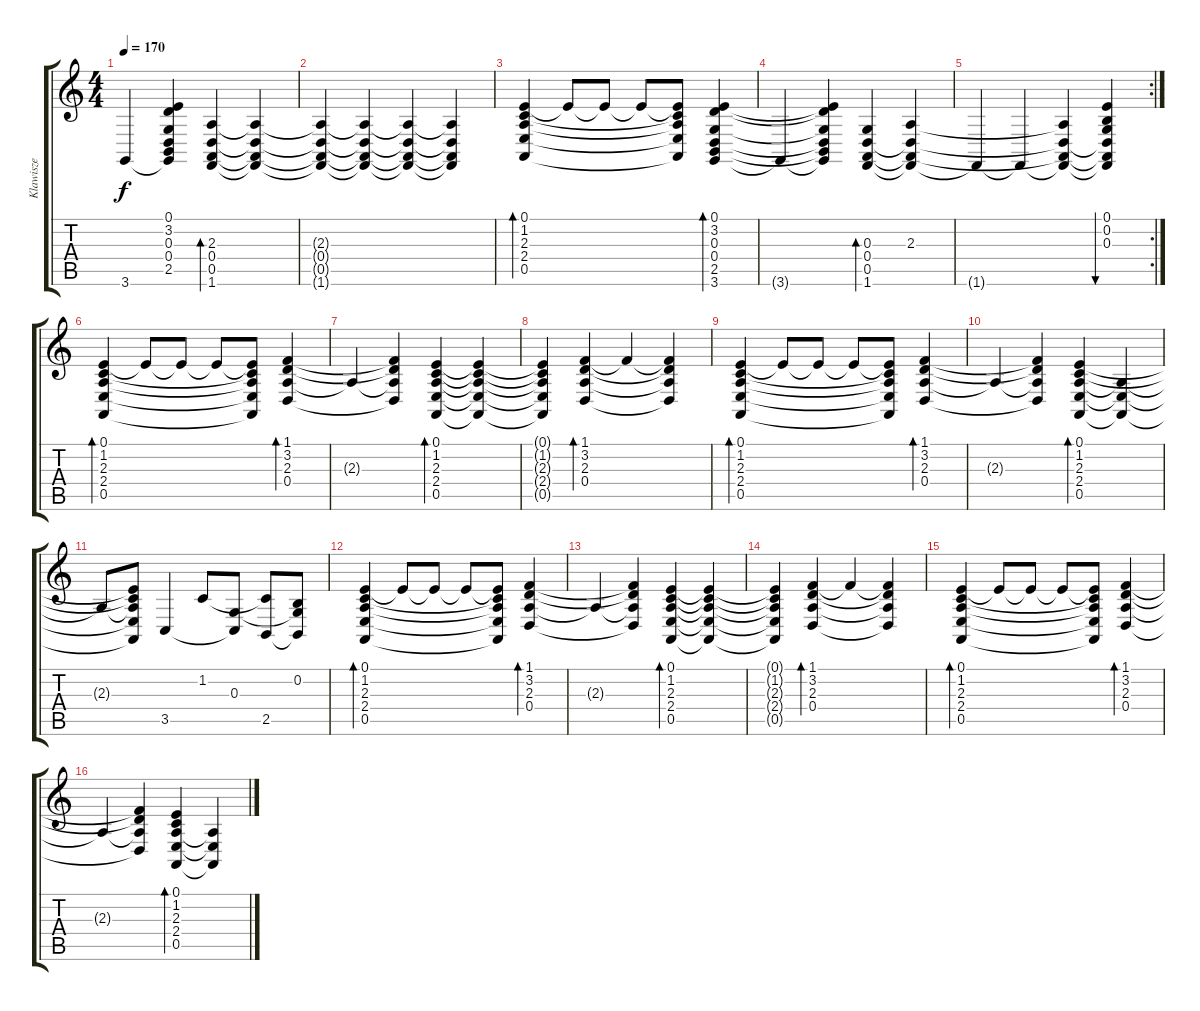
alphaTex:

\track ("Klawisze" "Klawisze") {instrument seashore}
\staff {score tabs}
\tuning (E4 B3 G3 D3 A2 E2) {hide}
\ts (4 4)
\tempo 170
\clef g2
\ks c
3.6{t}.4{dy f} (0.1{t} 3.2{t} 0.3{t} 0.4{t} 2.5{t} 3.6{t}).4 (2.3 0.4 0.5 1.6).4{bd 240} (2.3{t} 0.4{t} 0.5{t} 1.6{t}).4 |
(2.3{t} 0.4{t} 0.5{t} 1.6{t}).4 (2.3{t} 0.4{t} 0.5{t} 1.6{t}).4 (2.3{t} 0.4{t} 0.5{t} 1.6{t}).4 (2.3{t} 0.4{t} 0.5{t} 1.6{t}).4 |
(0.1 1.2 2.3 2.4 0.5).4{bd 240} 0.1{t}.8 0.1{t}.8 0.1{t}.8 (0.1{t} 1.2{t} 2.3{t} 2.4{t} 0.5{t}).8 (0.1 3.2 0.3 0.4 2.5 3.6).4{bd 240} |
3.6{t}.4 (0.1{t} 3.2{t} 0.3{t} 0.4{t} 2.5{t} 3.6{t}).4 (0.3 0.4 0.5 1.6).4{bd 240} (2.3 0.4{t} 0.5{t} 1.6{t}).4 |
\rc 2
1.6{t}.4 1.6{t}.4 (2.3{t} 0.4{t} 0.5{t} 1.6{t}).4 (0.1 0.2 0.3 0.4{t} 0.5{t} 1.6{t}).4{bu 480} |
(0.1 1.2 2.3 2.4 0.5).4{bd 240} 0.1{t}.8 0.1{t}.8 0.1{t}.8 (0.1{t} 1.2{t} 2.3{t} 2.4{t} 0.5{t}).8 (1.1 3.2 2.3 0.4).4{bd 240} |
2.3{t}.4 (1.1{t} 3.2{t} 2.3{t} 0.4{t}).4 (0.1 1.2 2.3 2.4 0.5).4{bd 240} (0.1{t} 1.2{t} 2.3{t} 2.4{t} 0.5{t}).4 |
(0.1{t} 1.2{t} 2.3{t} 2.4{t} 0.5{t}).4 (1.1 3.2 2.3 0.4).4{bd 240} 1.1{t}.4 (1.1{t} 3.2{t} 2.3{t} 0.4{t}).4 |
(0.1 1.2 2.3 2.4 0.5).4{bd 240} 0.1{t}.8 0.1{t}.8 0.1{t}.8 (0.1{t} 1.2{t} 2.3{t} 2.4{t} 0.5{t}).8 (1.1 3.2 2.3 0.4).4{bd 240} |
2.3{t}.4 (1.1{t} 3.2{t} 2.3{t} 0.4{t}).4 (0.1 1.2 2.3 2.4 0.5).4{bd 240} (2.3{t} 2.4{t} 0.5{t}).4 |
2.3{t}.8 (0.1{t} 1.2{t} 2.3{t} 2.4{t} 0.5{t}).8 3.5.4 1.2.8 (0.3 3.5{t}).8 (1.2{t} 2.5).8 (0.2 0.3{t} 2.5{t}).8 |
(0.1 1.2 2.3 2.4 0.5).4{bd 240} 0.1{t}.8 0.1{t}.8 0.1{t}.8 (0.1{t} 1.2{t} 2.3{t} 2.4{t} 0.5{t}).8 (1.1 3.2 2.3 0.4).4{bd 240} |
2.3{t}.4 (1.1{t} 3.2{t} 2.3{t} 0.4{t}).4 (0.1 1.2 2.3 2.4 0.5).4{bd 240} (0.1{t} 1.2{t} 2.3{t} 2.4{t} 0.5{t}).4 |
(0.1{t} 1.2{t} 2.3{t} 2.4{t} 0.5{t}).4 (1.1 3.2 2.3 0.4).4{bd 240} 1.1{t}.4 (1.1{t} 3.2{t} 2.3{t} 0.4{t}).4 |
(0.1 1.2 2.3 2.4 0.5).4{bd 240} 0.1{t}.8 0.1{t}.8 0.1{t}.8 (0.1{t} 1.2{t} 2.3{t} 2.4{t} 0.5{t}).8 (1.1 3.2 2.3 0.4).4{bd 240} |
2.3{t}.4 (1.1{t} 3.2{t} 2.3{t} 0.4{t}).4 (0.1 1.2 2.3 2.4 0.5).4{bd 240} (2.3{t} 2.4{t} 0.5{t}).4
